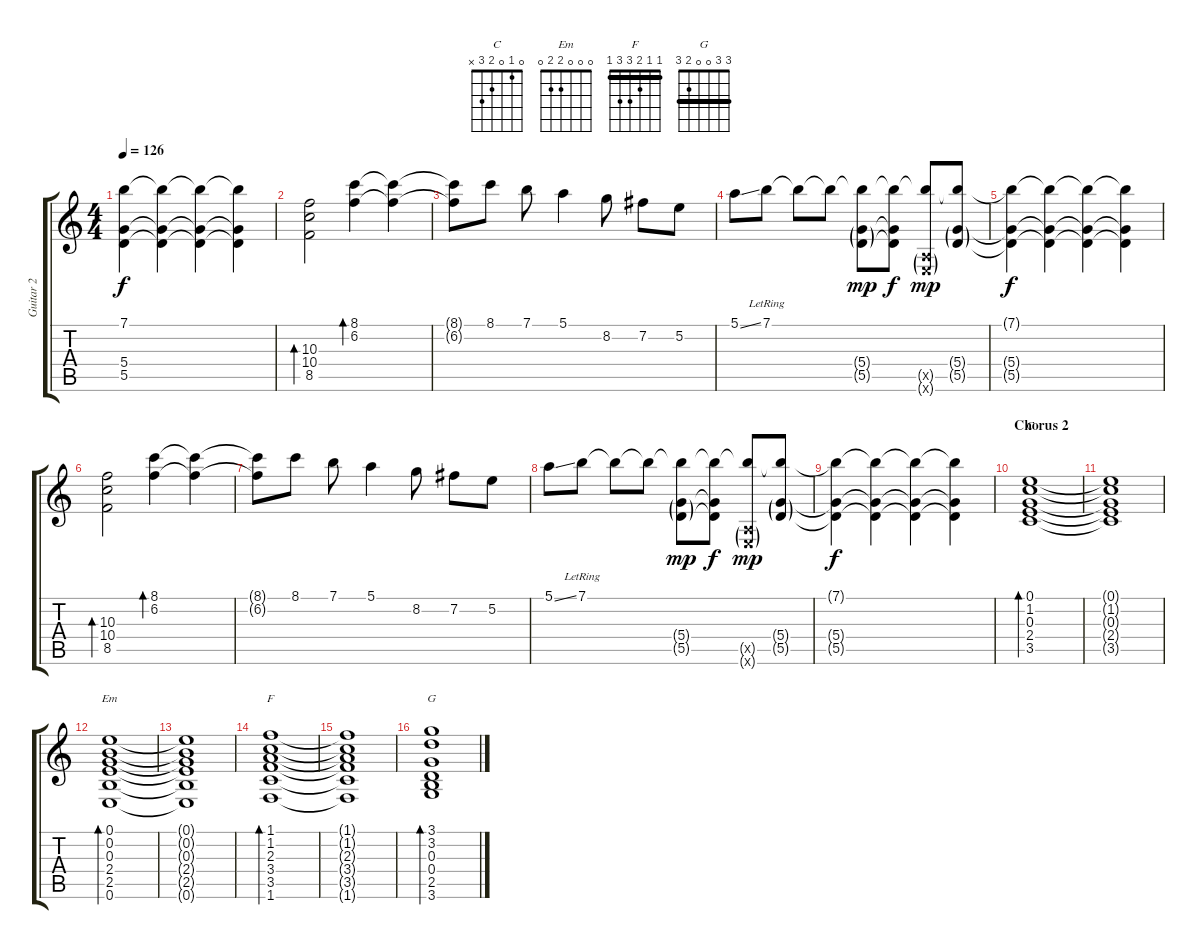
\track ("Guitar 2" "Guitar 2") {instrument electricguitarjazz}
\staff {score tabs}
\tuning (E4 B3 G3 D3 A2 E2) {hide}
\chord ("C" 0 1 0 2 3 x)
\chord ("Em" 0 0 0 2 2 0)
\chord ("F" 1 1 2 3 3 1) {barre 1}
\chord ("G" 3 3 0 0 2 3) {barre 3}
\ts (4 4)
\tempo 126
\clef g2
\ks c
(7.1{t} 5.4{t} 5.5{t}).4{dy f} (7.1{t} 5.4{t} 5.5{t}).4 (7.1{t} 5.4{t} 5.5{t}).4 (7.1{t} 5.4{t} 5.5{t}).4 |
(10.3 10.4 8.5).2{bd 120} (8.1 6.2).4{bd 120} (8.1{t} 6.2{t}).4 |
(8.1{t} 6.2{t}).8 8.1.8 7.1.8 5.1.4 8.2.8 7.2.8 5.2.8 |
5.1{ss}.8 7.1{lr}.8 7.1{t}.8 7.1{t}.8 (7.1{t} 5.4{g} 5.5{g}).8{dy mp} (7.1{t} 5.4{t} 5.5{t}).8{dy f} (7.1{t} 0.5{g x} 0.6{g x}).8{dy mp} (7.1{t} 5.4{g} 5.5{g}).8 |
(7.1{t} 5.4{t} 5.5{t}).4{dy f} (7.1{t} 5.4{t} 5.5{t}).4 (7.1{t} 5.4{t} 5.5{t}).4 (7.1{t} 5.4{t} 5.5{t}).4 |
(10.3 10.4 8.5).2{bd 120} (8.1 6.2).4{bd 120} (8.1{t} 6.2{t}).4 |
(8.1{t} 6.2{t}).8 8.1.8 7.1.8 5.1.4 8.2.8 7.2.8 5.2.8 |
5.1{ss}.8 7.1{lr}.8 7.1{t}.8 7.1{t}.8 (7.1{t} 5.4{g} 5.5{g}).8{dy mp} (7.1{t} 5.4{t} 5.5{t}).8{dy f} (7.1{t} 0.5{g x} 0.6{g x}).8{dy mp} (7.1{t} 5.4{g} 5.5{g}).8 |
(7.1{t} 5.4{t} 5.5{t}).4{dy f} (7.1{t} 5.4{t} 5.5{t}).4 (7.1{t} 5.4{t} 5.5{t}).4 (7.1{t} 5.4{t} 5.5{t}).4 |
\section ("" "Chorus 2")
(0.1 1.2 0.3 2.4 3.5).1{bd 120 ch "C"} |
(0.1{t} 1.2{t} 0.3{t} 2.4{t} 3.5{t}).1 |
(0.1 0.2 0.3 2.4 2.5 0.6).1{bd 120 ch "Em"} |
(0.1{t} 0.2{t} 0.3{t} 2.4{t} 2.5{t} 0.6{t}).1 |
(1.1 1.2 2.3 3.4 3.5 1.6).1{bd 120 ch "F"} |
(1.1{t} 1.2{t} 2.3{t} 3.4{t} 3.5{t} 1.6{t}).1 |
(3.1 3.2 0.3 0.4 2.5 3.6).1{bd 120 ch "G"}
